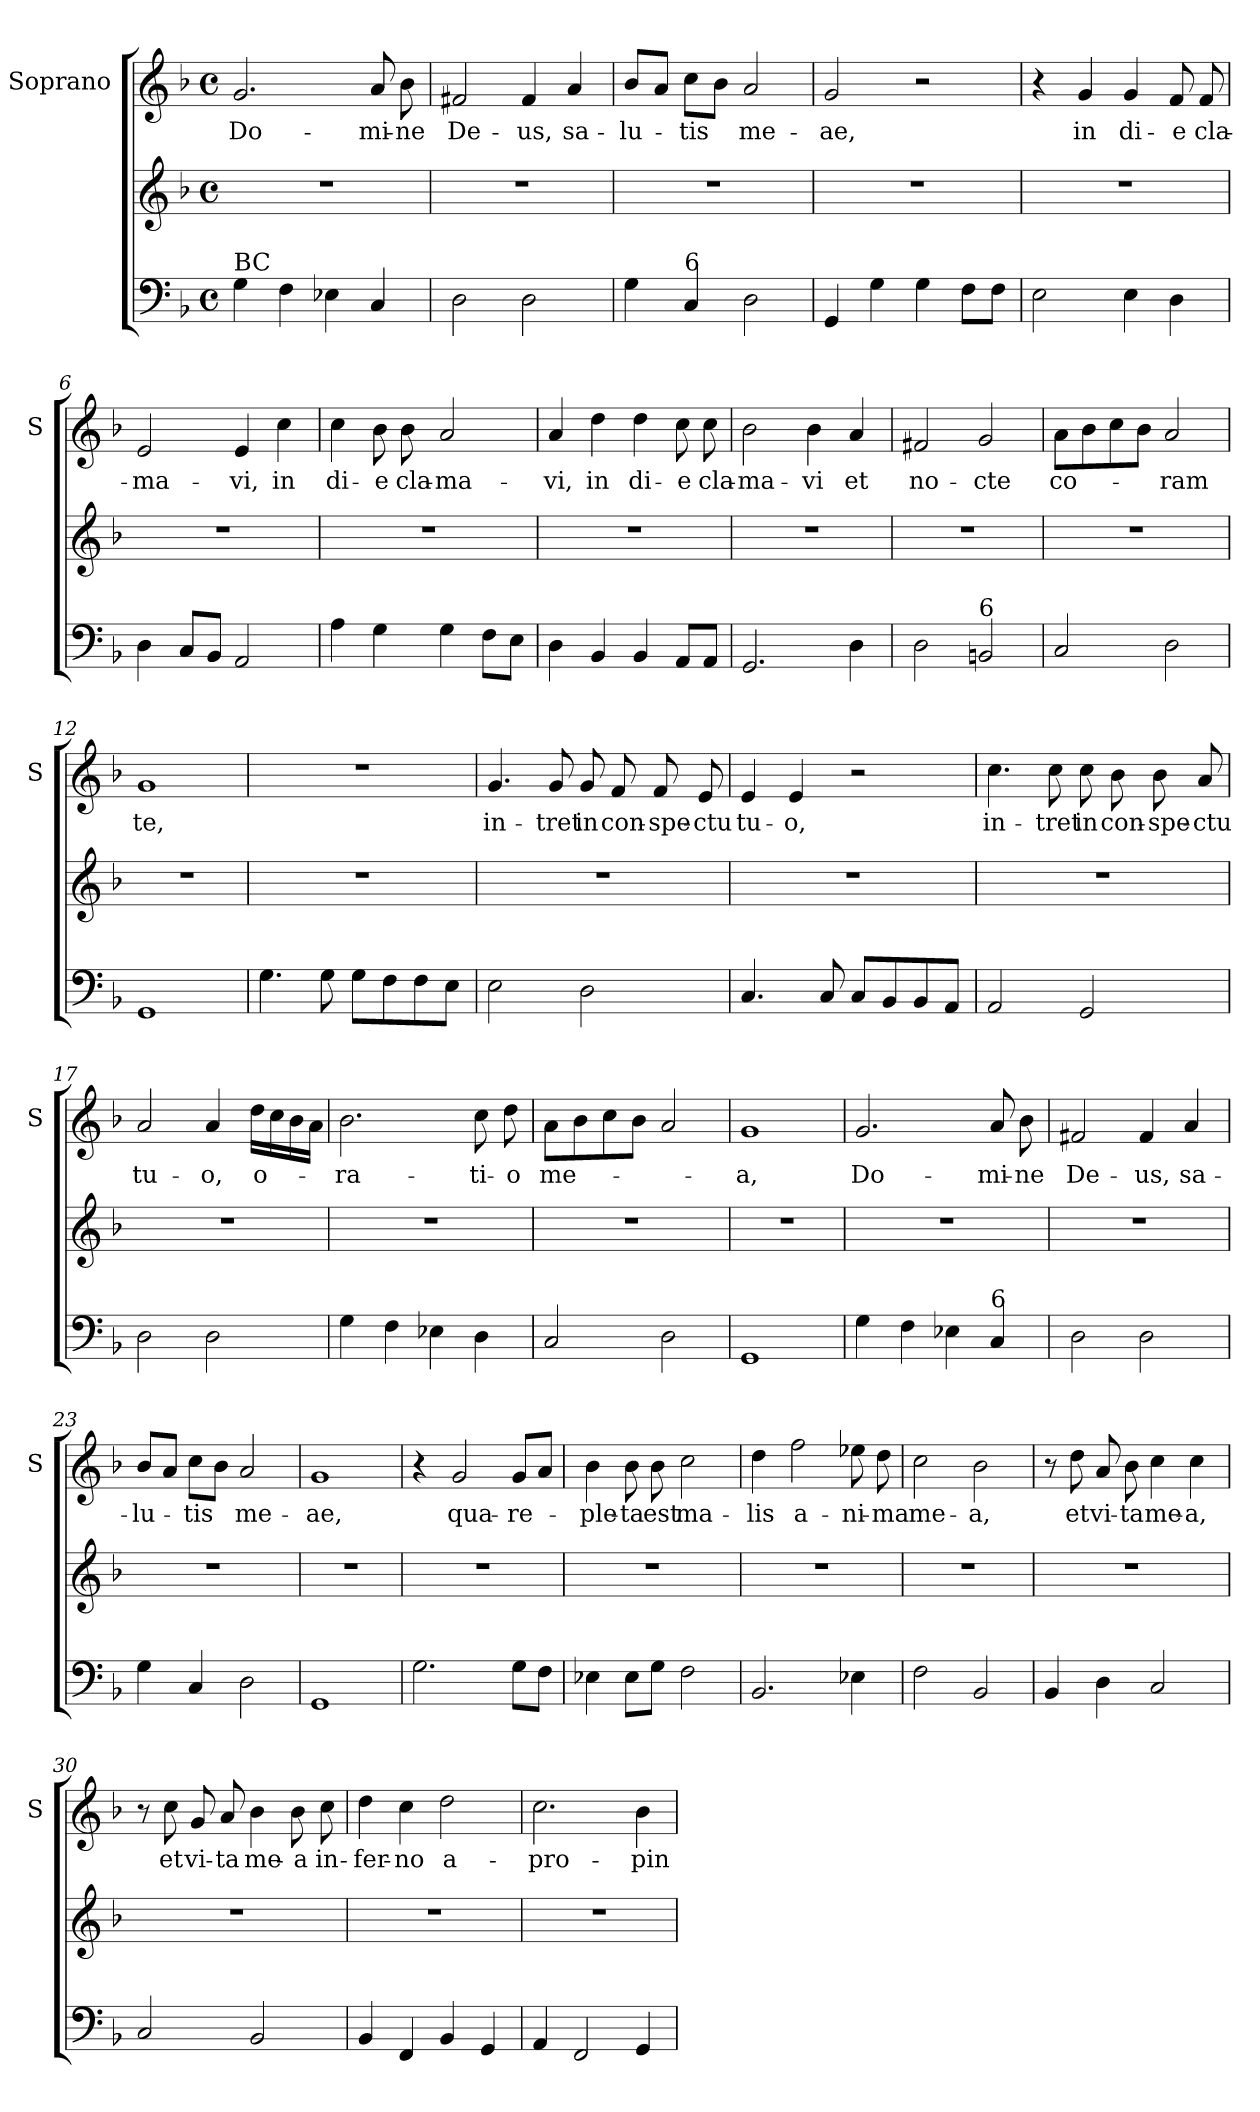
**kern	**kern	**kern	**text
*part2	*part2	*part1	*part1
*staff3	*staff2	*staff1	*staff1
*	*	*I"Soprano	*
*	*	*I'S	*
*clefF4	*clefG2	*clefG2	*
*k[b-]	*k[b-]	*k[b-]	*
*F:	*F:	*F:	*
*M4/4	*M4/4	*M4/4	*
*met(c)	*met(c)	*met(c)	*
=1	=1	=1	=1
!LO:TX:a:t=BC	!	!	!
!	!	!	!LO:LY:b
4G\	1r	2.g/	Do-
4F\	.	.	.
4E-X\	.	.	.
!	!	!	!LO:LY:b
4C/	.	8a/	-mi-
!	!	!	!LO:LY:b
.	.	8b-\	-ne
=2	=2	=2	=2
!	!	!	!LO:LY:b
2D\	1r	2f#X/	De-
!	!	!	!LO:LY:b
2D\	.	4f#/	-us,
!	!	!	!LO:LY:b
.	.	4a/	sa-
=3	=3	=3	=3
!	!	!	!LO:LY:b
4G\	1r	8b-/L	-lu-
.	.	8a/J	.
!LO:TX:a:t=6	!	!	!
!	!	!	!LO:LY:b
4C/	.	8cc\L	-tis
.	.	8b-\J	.
!	!	!	!LO:LY:b
2D\	.	2a/	me-
=4	=4	=4	=4
!	!	!	!LO:LY:b
4GG/	1r	2g/	-ae,
4G\	.	.	.
4G\	.	2r	.
8F\L	.	.	.
8F\J	.	.	.
=5	=5	=5	=5
2E\	1r	4r	.
!	!	!	!LO:LY:b
.	.	4g/	in
!	!	!	!LO:LY:b
4E\	.	4g/	di-
!	!	!	!LO:LY:b
4D\	.	8f/	-e
!	!	!	!LO:LY:b
.	.	8f/	cla-
!!LO:LB:g=z
=6	=6	=6	=6
!	!	!	!LO:LY:b
4D\	1r	2e/	-ma-
8C/L	.	.	.
8BB-/J	.	.	.
!	!	!	!LO:LY:b
2AA/	.	4e/	-vi,
!	!	!	!LO:LY:b
.	.	4cc\	in
=7	=7	=7	=7
!	!	!	!LO:LY:b
4A\	1r	4cc\	di-
!	!	!	!LO:LY:b
4G\	.	8b-\	-e
!	!	!	!LO:LY:b
.	.	8b-\	cla-
!	!	!	!LO:LY:b
4G\	.	2a/	-ma-
8F\L	.	.	.
8E\J	.	.	.
=8	=8	=8	=8
!	!	!	!LO:LY:b
4D\	1r	4a/	-vi,
!	!	!	!LO:LY:b
4BB-/	.	4dd\	in
!	!	!	!LO:LY:b
4BB-/	.	4dd\	di-
!	!	!	!LO:LY:b
8AA/L	.	8cc\	-e
!	!	!	!LO:LY:b
8AA/J	.	8cc\	cla-
=9	=9	=9	=9
!	!	!	!LO:LY:b
2.GG/	1r	2b-\	-ma-
!	!	!	!LO:LY:b
.	.	4b-\	-vi
!	!	!	!LO:LY:b
4D\	.	4a/	et
=10	=10	=10	=10
!	!	!	!LO:LY:b
2D\	1r	2f#X/	no-
!LO:TX:a:t=6	!	!	!
!	!	!	!LO:LY:b
2BBn/	.	2g/	-cte
=11	=11	=11	=11
!	!	!	!LO:LY:b
2C/	1r	8a\L	co-
.	.	8b-\	.
.	.	8cc\	.
.	.	8b-\J	.
!	!	!	!LO:LY:b
2D\	.	2a/	-ram
!!LO:LB:g=z
=12	=12	=12	=12
!	!	!	!LO:LY:b
1GG	1r	1g	te,
=13	=13	=13	=13
4.G\	1r	1r	.
8G\	.	.	.
8G\L	.	.	.
8F\	.	.	.
8F\	.	.	.
8E\J	.	.	.
=14	=14	=14	=14
!	!	!	!LO:LY:b
2E\	1r	4.g/	in-
!	!	!	!LO:LY:b
.	.	8g/	-tret
!	!	!	!LO:LY:b
2D\	.	8g/	in
!	!	!	!LO:LY:b
.	.	8f/	con-
!	!	!	!LO:LY:b
.	.	8f/	-spe-
!	!	!	!LO:LY:b
.	.	8e/	-ctu
=15	=15	=15	=15
!	!	!	!LO:LY:b
4.C/	1r	4e/	tu-
!	!	!	!LO:LY:b
.	.	4e/	-o,
8C/	.	.	.
8C/L	.	2r	.
8BB-/	.	.	.
8BB-/	.	.	.
8AA/J	.	.	.
=16	=16	=16	=16
!	!	!	!LO:LY:b
2AA/	1r	4.cc\	in-
!	!	!	!LO:LY:b
.	.	8cc\	-tret
!	!	!	!LO:LY:b
2GG/	.	8cc\	in
!	!	!	!LO:LY:b
.	.	8b-\	con-
!	!	!	!LO:LY:b
.	.	8b-\	-spe-
!	!	!	!LO:LY:b
.	.	8a/	-ctu
!!LO:PB:g=z
=17	=17	=17	=17
!	!	!	!LO:LY:b
2D\	1r	2a/	tu-
!	!	!	!LO:LY:b
2D\	.	4a/	-o,
!	!	!	!LO:LY:b
.	.	16dd\LL	o-
.	.	16cc\	.
.	.	16b-\	.
.	.	16a\JJ	.
=18	=18	=18	=18
!	!	!	!LO:LY:b
4G\	1r	2.b-\	-ra-
4F\	.	.	.
4E-X\	.	.	.
!	!	!	!LO:LY:b
4D\	.	8cc\	-ti-
!	!	!	!LO:LY:b
.	.	8dd\	-o
=19	=19	=19	=19
!	!	!	!LO:LY:b
2C/	1r	8a\L	me-
.	.	8b-\	.
.	.	8cc\	.
.	.	8b-\J	.
2D\	.	2a/	.
=20	=20	=20	=20
!	!	!	!LO:LY:b
1GG	1r	1g	-a,
=21	=21	=21	=21
!	!	!	!LO:LY:b
4G\	1r	2.g/	Do-
4F\	.	.	.
4E-X\	.	.	.
!LO:TX:a:t=6	!	!	!
!	!	!	!LO:LY:b
4C/	.	8a/	-mi-
!	!	!	!LO:LY:b
.	.	8b-\	-ne
=22	=22	=22	=22
!	!	!	!LO:LY:b
2D\	1r	2f#X/	De-
!	!	!	!LO:LY:b
2D\	.	4f#/	-us,
!	!	!	!LO:LY:b
.	.	4a/	sa-
!!LO:LB:g=z
=23	=23	=23	=23
!	!	!	!LO:LY:b
4G\	1r	8b-/L	-lu-
.	.	8a/J	.
!	!	!	!LO:LY:b
4C/	.	8cc\L	-tis
.	.	8b-\J	.
!	!	!	!LO:LY:b
2D\	.	2a/	me-
=24	=24	=24	=24
!	!	!	!LO:LY:b
1GG	1r	1g	-ae,
=25	=25	=25	=25
2.G\	1r	4r	.
!	!	!	!LO:LY:b
.	.	2g/	qua-
!	!	!	!LO:LY:b
8G\L	.	8g/L	-re-
8F\J	.	8a/J	.
=26	=26	=26	=26
!	!	!	!LO:LY:b
4E-X\	1r	4b-\	-ple-
!	!	!	!LO:LY:b
8E-\L	.	8b-\	-ta
!	!	!	!LO:LY:b
8G\J	.	8b-\	est
!	!	!	!LO:LY:b
2F\	.	2cc\	ma-
=27	=27	=27	=27
!	!	!	!LO:LY:b
2.BB-/	1r	4dd\	-lis
!	!	!	!LO:LY:b
.	.	2ff\	a-
!	!	!	!LO:LY:b
4E-X\	.	8ee-X\	-ni-
!	!	!	!LO:LY:b
.	.	8dd\	-ma
=28	=28	=28	=28
!	!	!	!LO:LY:b
2F\	1r	2cc\	me-
!	!	!	!LO:LY:b
2BB-/	.	2b-\	-a,
!!LO:LB:g=z
=29	=29	=29	=29
4BB-/	1r	8r	.
!	!	!	!LO:LY:b
.	.	8dd\	et
!	!	!	!LO:LY:b
4D\	.	8a/	vi-
!	!	!	!LO:LY:b
.	.	8b-\	-ta
!	!	!	!LO:LY:b
2C/	.	4cc\	me-
!	!	!	!LO:LY:b
.	.	4cc\	-a,
=30	=30	=30	=30
2C/	1r	8r	.
!	!	!	!LO:LY:b
.	.	8cc\	et
!	!	!	!LO:LY:b
.	.	8g/	vi-
!	!	!	!LO:LY:b
.	.	8a/	-ta
!	!	!	!LO:LY:b
2BB-/	.	4b-\	me-
!	!	!	!LO:LY:b
.	.	8b-\	-a
!	!	!	!LO:LY:b
.	.	8cc\	in-
=31	=31	=31	=31
!	!	!	!LO:LY:b
4BB-/	1r	4dd\	-fer-
!	!	!	!LO:LY:b
4FF/	.	4cc\	-no
!	!	!	!LO:LY:b
4BB-/	.	2dd\	a-
4GG/	.	.	.
=32	=32	=32	=32
!	!	!	!LO:LY:b
4AA/	1r	2.cc\	-pro-
2FF/	.	.	.
!	!	!	!LO:LY:b
4GG/	.	4b-\	-pin-
=	=	=	=
*-	*-	*-	*-
